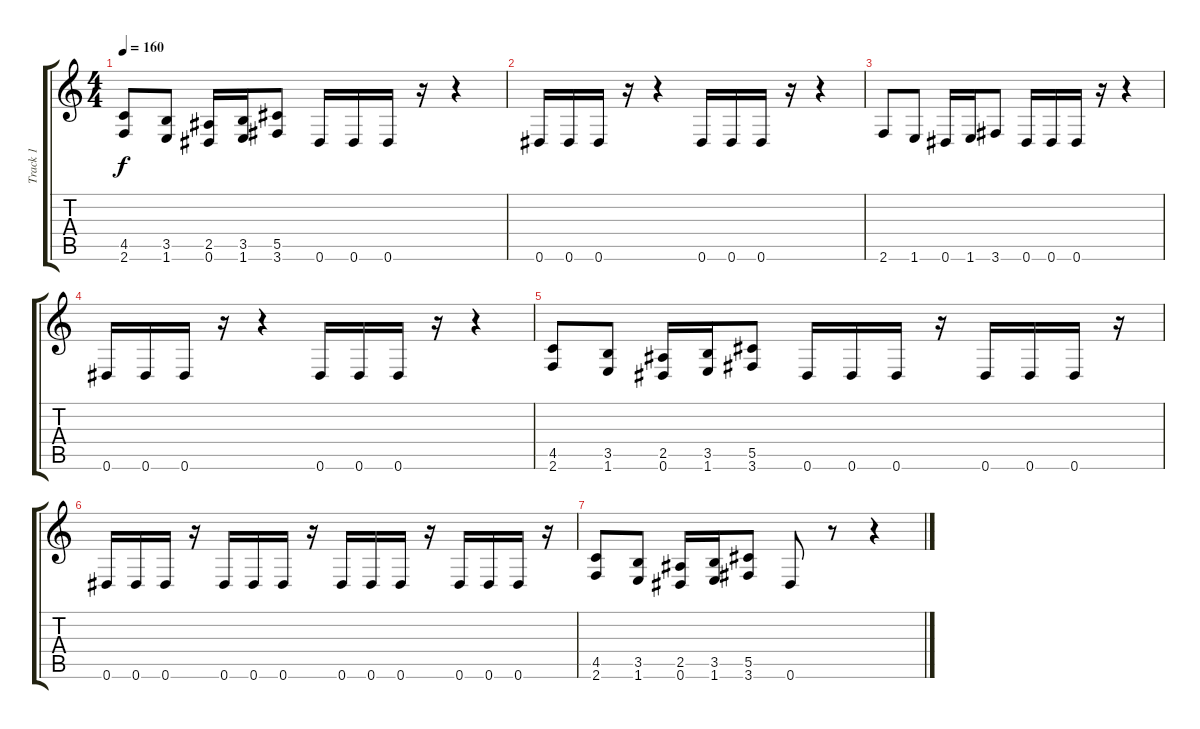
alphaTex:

\track ("Track 1" "Track 1") {instrument distortionguitar}
\staff {score tabs}
\tuning (Eb4 Bb3 Gb3 Db3 Ab2 Eb2) {hide}
\ts (4 4)
\tempo 160
\clef g2
\ks c
(4.5 2.6).8{dy f} (3.5 1.6).8 (2.5 0.6).16 (3.5 1.6).16 (5.5 3.6).8 0.6.16 0.6.16 0.6.16 r.16 r.4 |
0.6.16 0.6.16 0.6.16 r.16 r.4 0.6.16 0.6.16 0.6.16 r.16 r.4 |
2.6.8 1.6.8 0.6.16 1.6.16 3.6.8 0.6.16 0.6.16 0.6.16 r.16 r.4 |
0.6.16 0.6.16 0.6.16 r.16 r.4 0.6.16 0.6.16 0.6.16 r.16 r.4 |
(4.5 2.6).8 (3.5 1.6).8 (2.5 0.6).16 (3.5 1.6).16 (5.5 3.6).8 0.6.16 0.6.16 0.6.16 r.16 0.6.16 0.6.16 0.6.16 r.16 |
0.6.16 0.6.16 0.6.16 r.16 0.6.16 0.6.16 0.6.16 r.16 0.6.16 0.6.16 0.6.16 r.16 0.6.16 0.6.16 0.6.16 r.16 |
(4.5 2.6).8 (3.5 1.6).8 (2.5 0.6).16 (3.5 1.6).16 (5.5 3.6).8 0.6.8 r.8 r.4
